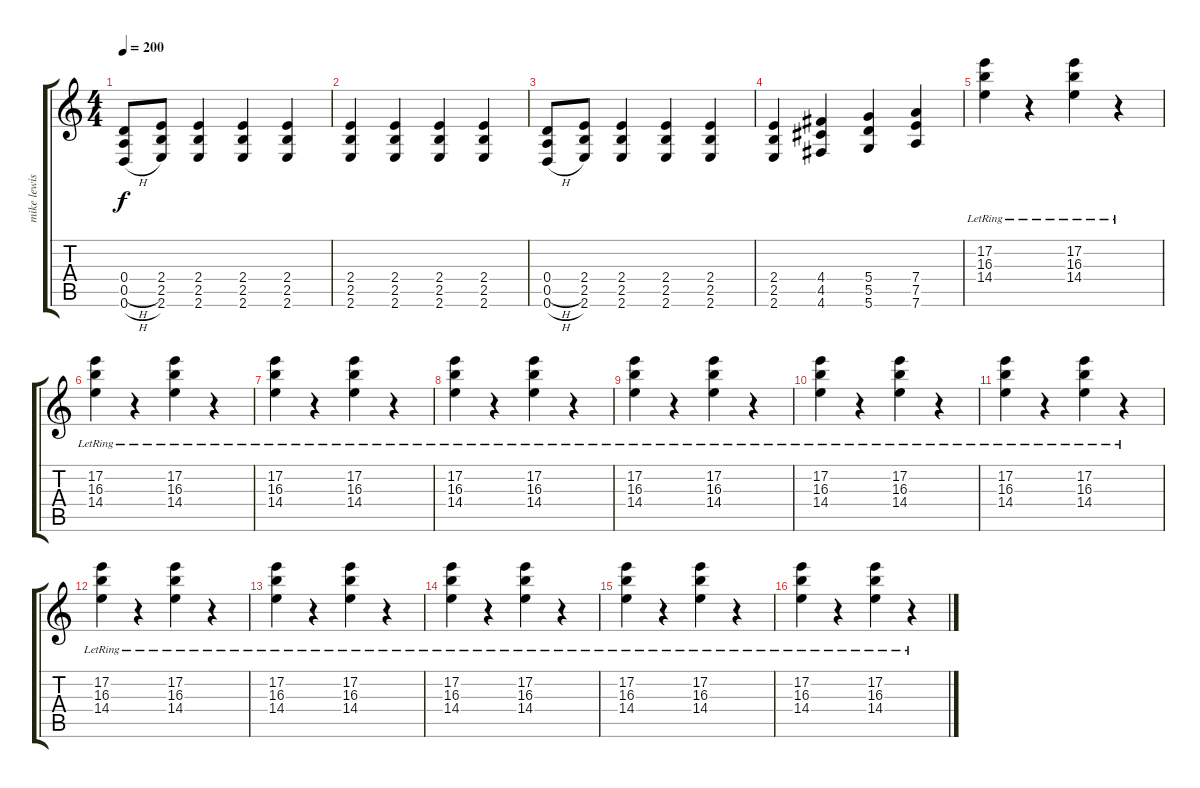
\track ("mike lewis" "mike lewis") {instrument distortionguitar}
\staff {score tabs}
\tuning (E4 B3 G3 D3 A2 D2) {hide}
\ts (4 4)
\tempo 200
\clef g2
\ks c
(0.4 0.5{h} 0.6{h}).8{dy f} (2.4 2.5 2.6).8 (2.4 2.5 2.6).4 (2.4 2.5 2.6).4 (2.4 2.5 2.6).4 |
(2.4 2.5 2.6).4 (2.4 2.5 2.6).4 (2.4 2.5 2.6).4 (2.4 2.5 2.6).4 |
(0.4 0.5{h} 0.6{h}).8 (2.4 2.5 2.6).8 (2.4 2.5 2.6).4 (2.4 2.5 2.6).4 (2.4 2.5 2.6).4 |
(2.4 2.5 2.6).4 (4.4 4.5 4.6).4 (5.4 5.5 5.6).4 (7.4 7.5 7.6).4 |
(17.2{lr} 16.3{lr} 14.4{lr}).4 r.4 (17.2{lr} 16.3{lr} 14.4{lr}).4 r.4 |
(17.2{lr} 16.3{lr} 14.4{lr}).4 r.4 (17.2{lr} 16.3{lr} 14.4{lr}).4 r.4 |
(17.2{lr} 16.3{lr} 14.4{lr}).4 r.4 (17.2{lr} 16.3{lr} 14.4{lr}).4 r.4 |
(17.2{lr} 16.3{lr} 14.4{lr}).4 r.4 (17.2{lr} 16.3{lr} 14.4{lr}).4 r.4 |
(17.2{lr} 16.3{lr} 14.4{lr}).4 r.4 (17.2{lr} 16.3{lr} 14.4{lr}).4 r.4 |
(17.2{lr} 16.3{lr} 14.4{lr}).4 r.4 (17.2{lr} 16.3{lr} 14.4{lr}).4 r.4 |
(17.2{lr} 16.3{lr} 14.4{lr}).4 r.4 (17.2{lr} 16.3{lr} 14.4{lr}).4 r.4 |
(17.2{lr} 16.3{lr} 14.4{lr}).4 r.4 (17.2{lr} 16.3{lr} 14.4{lr}).4 r.4 |
(17.2{lr} 16.3{lr} 14.4{lr}).4 r.4 (17.2{lr} 16.3{lr} 14.4{lr}).4 r.4 |
(17.2{lr} 16.3{lr} 14.4{lr}).4 r.4 (17.2{lr} 16.3{lr} 14.4{lr}).4 r.4 |
(17.2{lr} 16.3{lr} 14.4{lr}).4 r.4 (17.2{lr} 16.3{lr} 14.4{lr}).4 r.4 |
(17.2{lr} 16.3{lr} 14.4{lr}).4 r.4 (17.2{lr} 16.3{lr} 14.4{lr}).4 r.4
